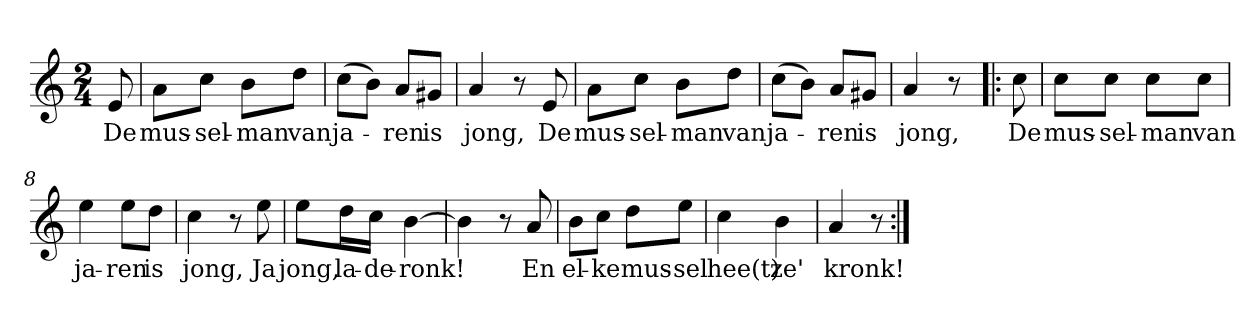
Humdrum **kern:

**kern	**text
*part1	*part1
*staff1	*staff1
*clefG2	*
*k[]	*
*a:	*
*M2/4	*
*MM120	*
=	=
8e	De
=1	=1
8a\L	mus-
8cc\J	-sel-
8b\L	-man
8dd\J	van
=2	=2
(8cc\L	ja-
8b\J)	.
8a/L	-ren
8g#X/J	is
=3	=3
4a	jong,
8r	.
8e	De
=4	=4
8a\L	mus-
8cc\J	-sel-
8b\L	-man
8dd\J	van
=5	=5
(8cc\L	ja-
8b\J)	.
8a/L	-ren
8g#X/J	is
=6	=6
4a	jong,
8r	.
=!|:	=!|:
8cc	De
=7	=7
8cc\L	mus-
8cc\J	-sel-
8cc\L	-man
8cc\J	van
=8	=8
4ee	ja-
8ee\L	-ren
8dd\J	is
=9	=9
4cc	jong,
8r	.
8ee	Ja
=10	=10
8ee\L	jong,
16dd\L	la-
16cc\JJ	-de-
[4b	-ronk!
=11	=11
4b]	.
8r	.
8a	En
=12	=12
8b\L	el-
8cc\J	-ke
8dd\L	mus-
8ee\J	-sel
=13	=13
4cc	hee(t)
4b	ze'
=14	=14
4a	kronk!
8r	.
=:|!	=:|!
*-	*-
